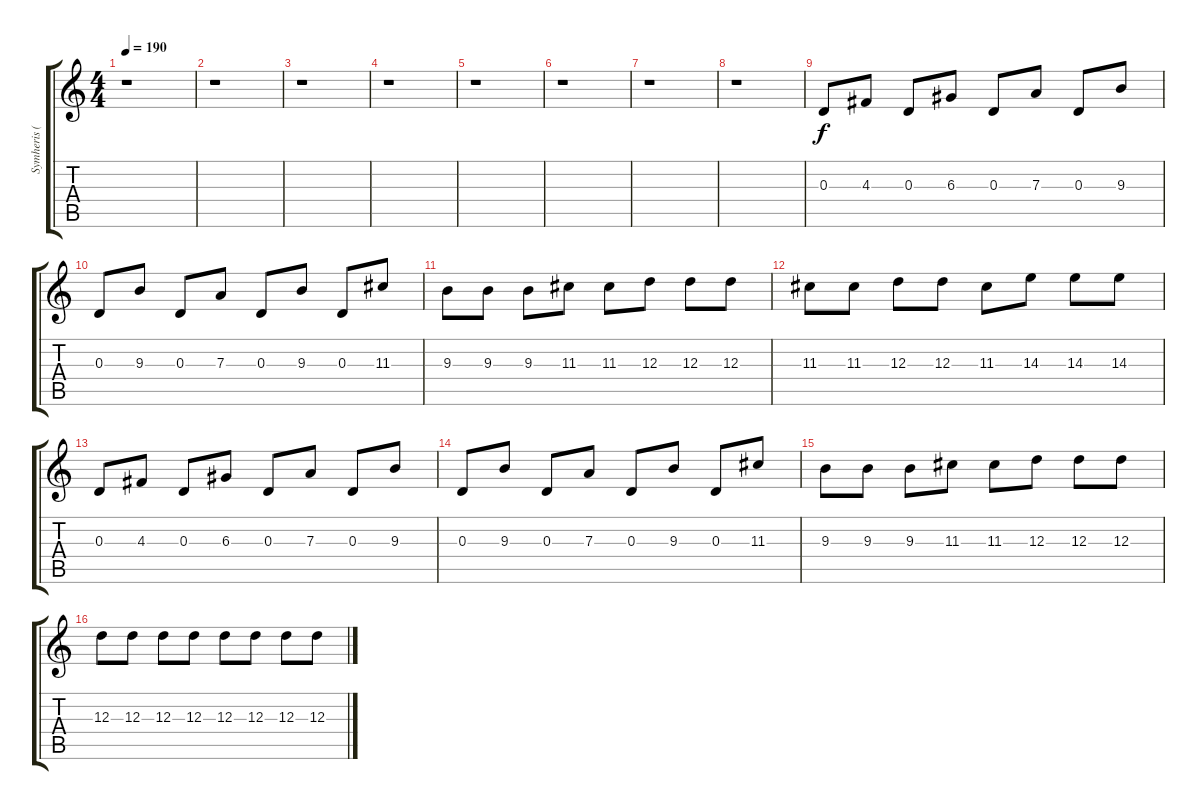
\track ("Symheris (Harmony)" "Symheris (") {instrument distortionguitar}
\staff {score tabs}
\tuning (B3 Gb3 D3 A2 E2 B1) {hide}
\ts (4 4)
\tempo 190
\clef g2
\ks c
r.1{dy f} |
r.1 |
r.1 |
r.1 |
r.1 |
r.1 |
r.1 |
r.1 |
0.3.8 4.3.8 0.3.8 6.3.8 0.3.8 7.3.8 0.3.8 9.3.8 |
0.3.8 9.3.8 0.3.8 7.3.8 0.3.8 9.3.8 0.3.8 11.3.8 |
9.3.8 9.3.8 9.3.8 11.3.8 11.3.8 12.3.8 12.3.8 12.3.8 |
11.3.8 11.3.8 12.3.8 12.3.8 11.3.8 14.3.8 14.3.8 14.3.8 |
0.3.8 4.3.8 0.3.8 6.3.8 0.3.8 7.3.8 0.3.8 9.3.8 |
0.3.8 9.3.8 0.3.8 7.3.8 0.3.8 9.3.8 0.3.8 11.3.8 |
9.3.8 9.3.8 9.3.8 11.3.8 11.3.8 12.3.8 12.3.8 12.3.8 |
12.3.8 12.3.8 12.3.8 12.3.8 12.3.8 12.3.8 12.3.8 12.3.8
